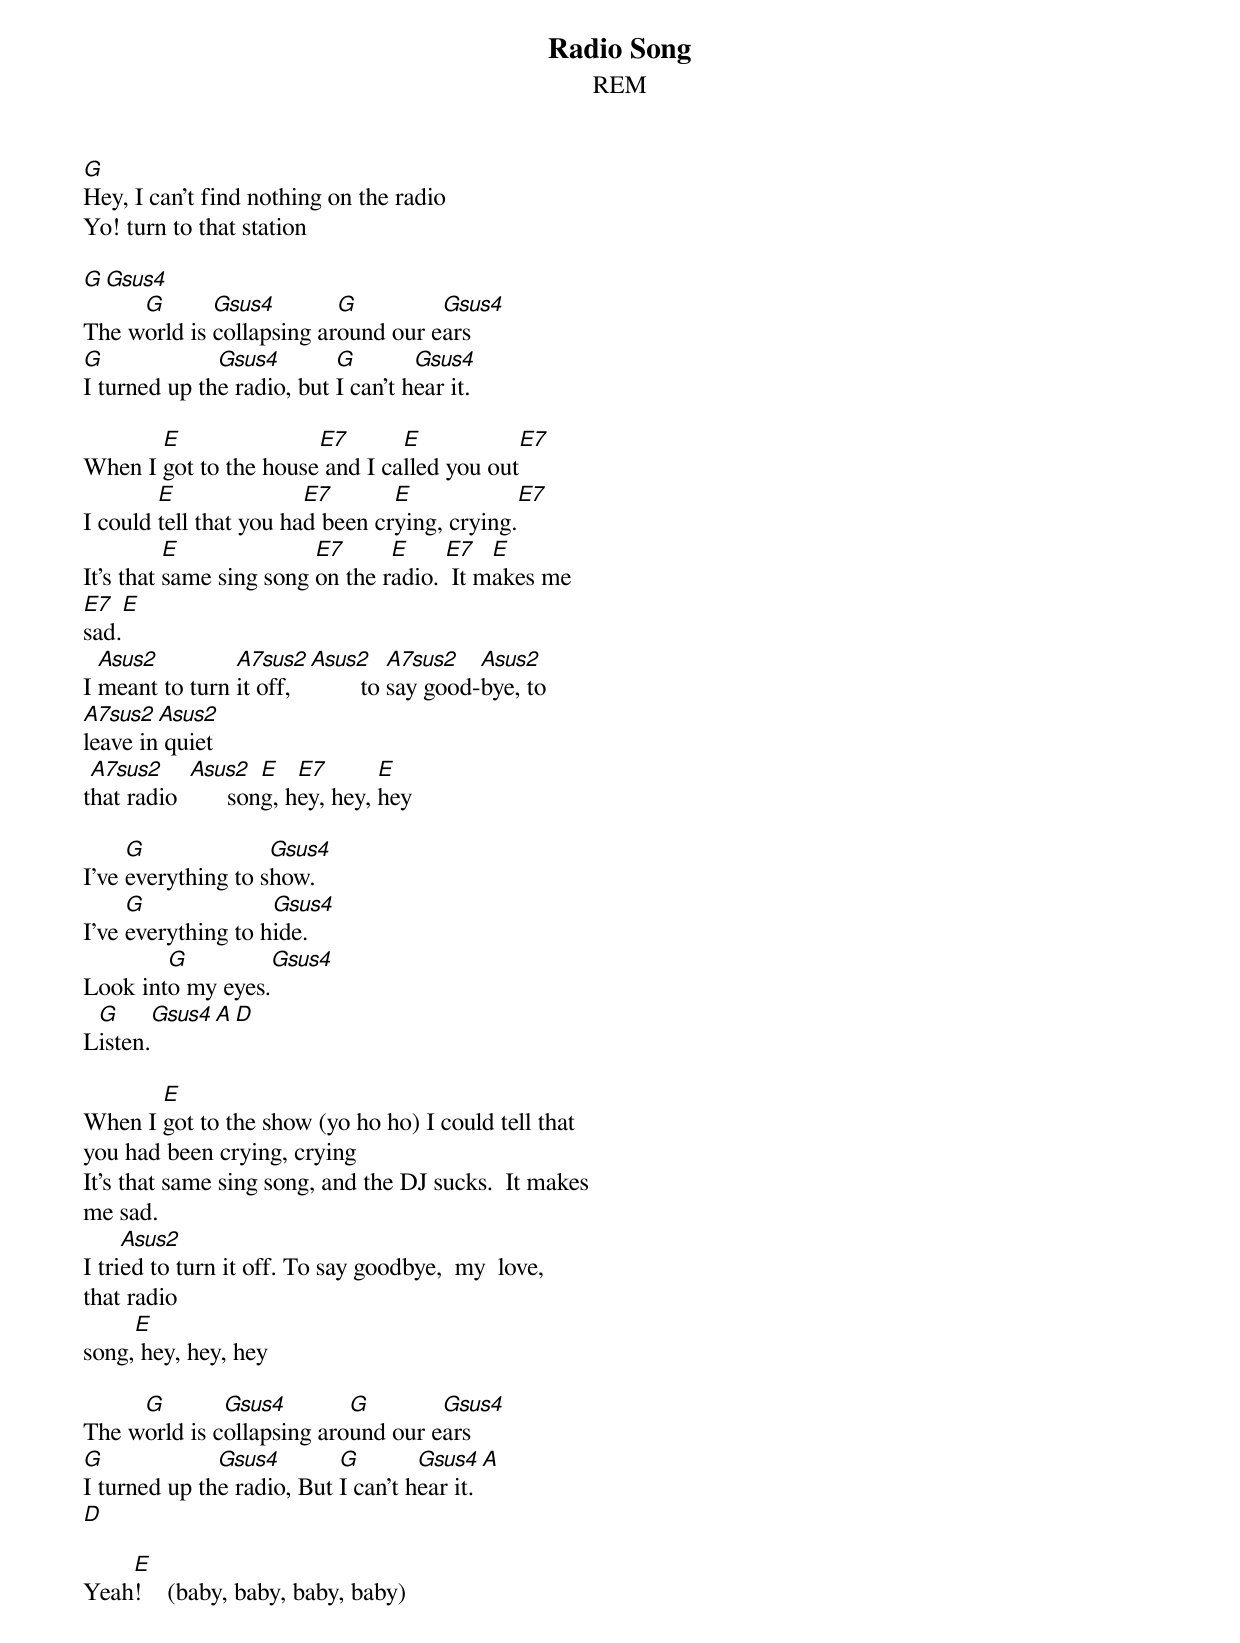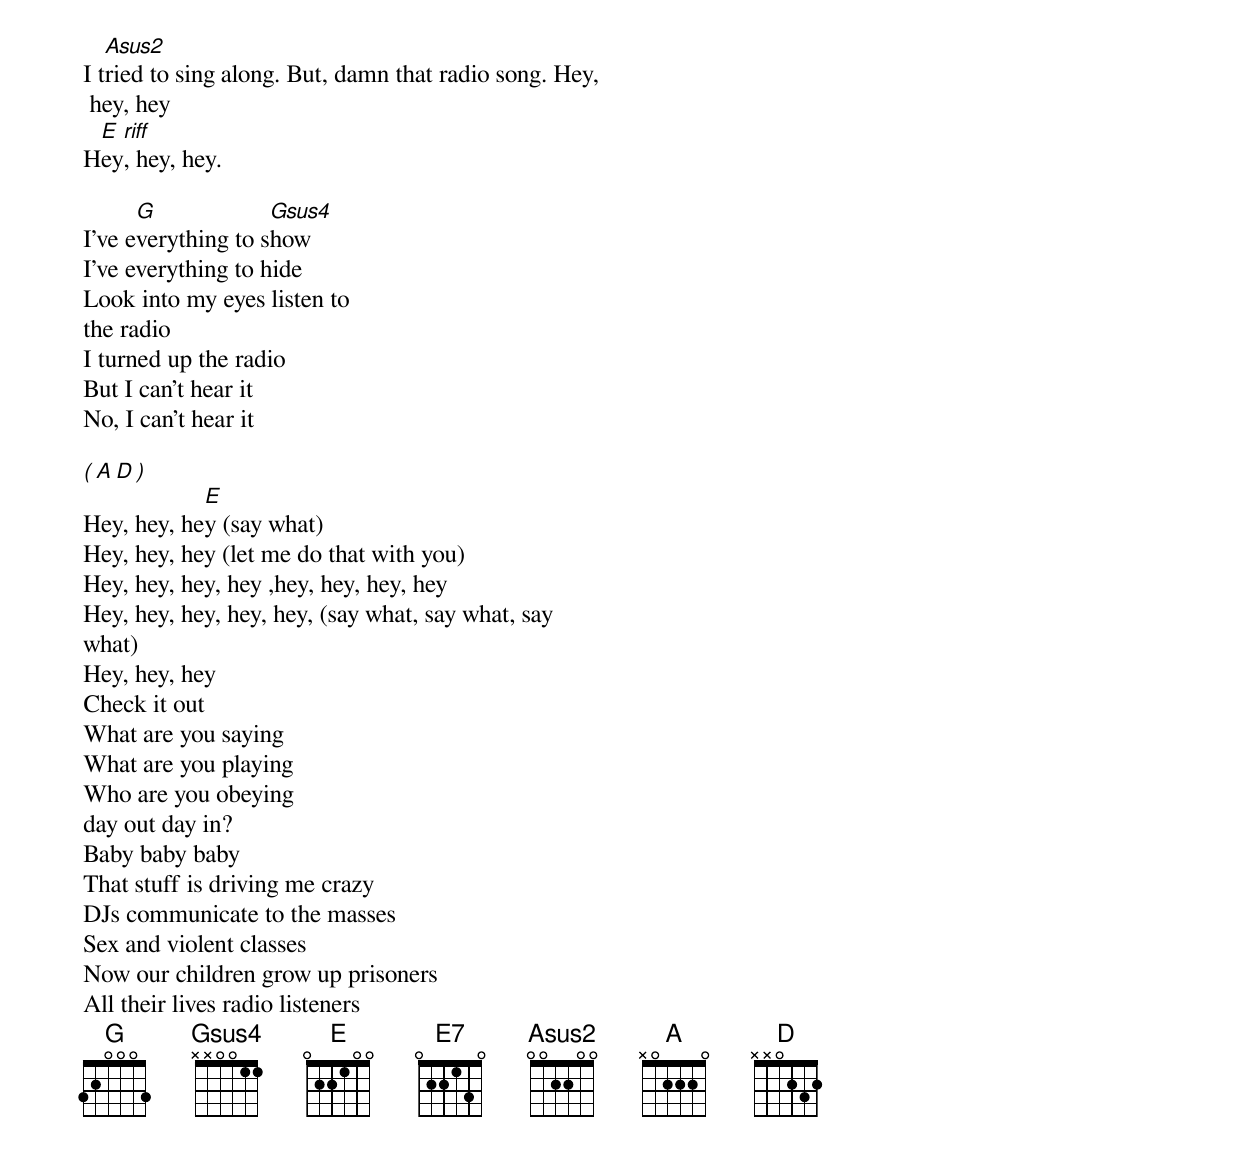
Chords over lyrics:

Radio Song
REM

G
Hey, I can't find nothing on the radio
Yo! turn to that station

G  Gsus4
     G       Gsus4        G         Gsus4
The world is collapsing around our ears
G             Gsus4        G        Gsus4
I turned up the radio, but I can't hear it.

       E               E7       E           E7
When I got to the house and I called you out
        E               E7       E            E7
I could tell that you had been crying, crying.
          E              E7      E     E7   E
It's that same sing song on the radio.  It makes me
E7    E
sad.
  Asus2         A7sus2   Asus2      A7sus2   Asus2
I meant to turn it off,          to say good-bye, to
A7sus2  Asus2
leave in quiet
 A7sus2     Asus2    E   E7       E
that radio        song, hey, hey, hey

     G              Gsus4
I've everything to show.
     G              Gsus4
I've everything to hide.
        G            Gsus4
Look into my eyes.
 G         Gsus4      A       D
Listen.

       E
When I got to the show (yo ho ho) I could tell that
you had been crying, crying
It's that same sing song, and the DJ sucks.  It makes
me sad.
     Asus2
I tried to turn it off. To say goodbye,  my  love,
that radio
     E
song, hey, hey, hey

     G        Gsus4        G        Gsus4
The world is collapsing around our ears
G             Gsus4        G        Gsus4        A
I turned up the radio, But I can't hear it.
     D

    E
Yeah!    (baby, baby, baby, baby)
   Asus2
I tried to sing along. But, damn that radio song. Hey,
 hey, hey
 E riff
Hey, hey, hey.

      G             Gsus4
I've everything to show
I've everything to hide
Look into my eyes listen to
the radio
I turned up the radio
But I can't hear it
No, I can't hear it

( A D )
            E
Hey, hey, hey (say what)
Hey, hey, hey (let me do that with you)
Hey, hey, hey, hey ,hey, hey, hey, hey
Hey, hey, hey, hey, hey, (say what, say what, say
what)
Hey, hey, hey
Check it out
What are you saying
What are you playing
Who are you obeying
day out day in?
Baby baby baby
That stuff is driving me crazy
DJs communicate to the masses
Sex and violent classes
Now our children grow up prisoners
All their lives radio listeners
